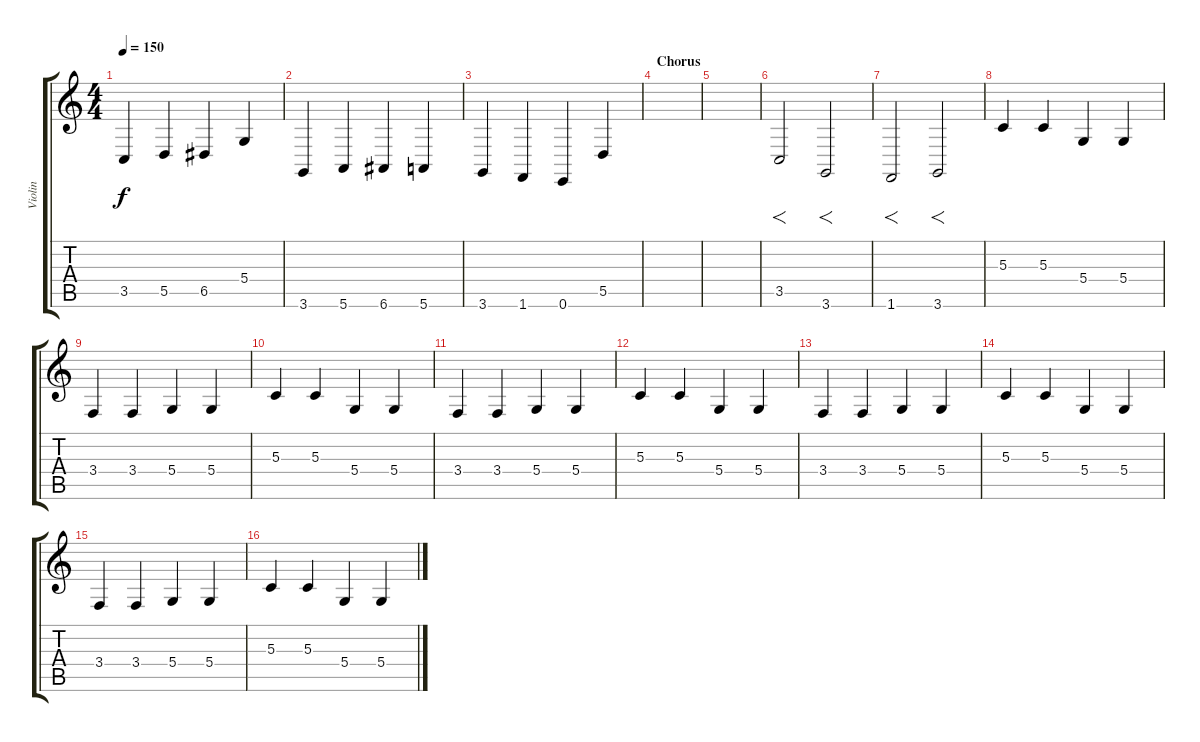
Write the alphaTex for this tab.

\track ("Violin" "Violin") {instrument violin}
\staff {score tabs}
\tuning (E4 B3 G3 D3 A2 E2) {hide}
\ts (4 4)
\tempo 150
\clef g2
\ks c
3.5.4{dy f} 5.5.4 6.5.4 5.4.4 |
3.6.4 5.6.4 6.6.4 5.6.4 |
3.6.4 1.6.4 0.6.4 5.5.4 |
\section ("" "Chorus")
|
|
3.5.2{f} 3.6.2{f} |
1.6.2{f} 3.6.2{f} |
5.3.4 5.3.4 5.4.4 5.4.4 |
3.4.4 3.4.4 5.4.4 5.4.4 |
5.3.4 5.3.4 5.4.4 5.4.4 |
3.4.4 3.4.4 5.4.4 5.4.4 |
5.3.4 5.3.4 5.4.4 5.4.4 |
3.4.4 3.4.4 5.4.4 5.4.4 |
5.3.4 5.3.4 5.4.4 5.4.4 |
3.4.4 3.4.4 5.4.4 5.4.4 |
5.3.4 5.3.4 5.4.4 5.4.4
